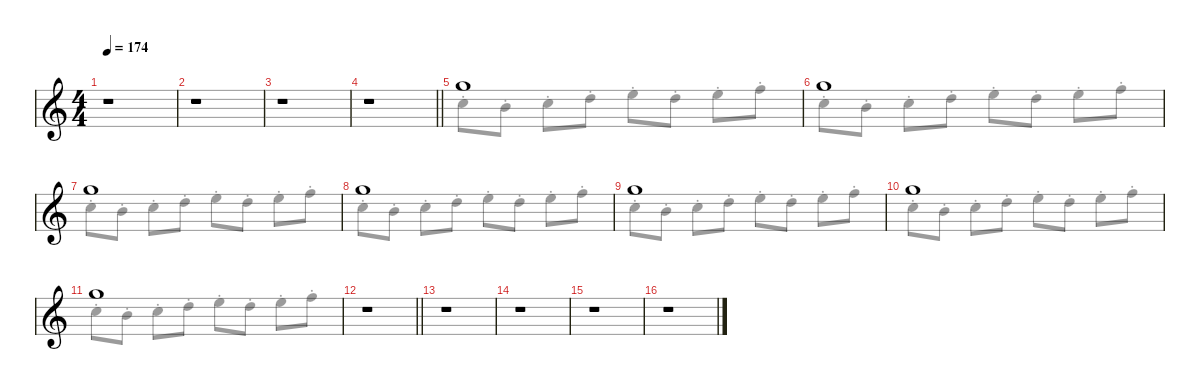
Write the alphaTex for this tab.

\defaultSystemsLayout 4
\hideDynamics
\bracketExtendMode nobrackets
\singleTrackTrackNamePolicy hidden
\multiTrackTrackNamePolicy hidden
\firstSystemTrackNameMode fullname
\firstSystemTrackNameOrientation horizontal
\otherSystemsTrackNameOrientation horizontal
\track ("Piano 2" "pno.") {instrument acousticgrandpiano}
\staff {score}
\tuning (E4 C4 G3 C3 G2 C2)
\voice
\ts (4 4)
\tempo 174
\clef g2
\ks c
r.1{dy fff beam Down} |
r.1{beam Down} |
r.1{beam Down} |
\barLineRight lightlight
r.1{beam Down} |
15.1.1{dy f beam Up} |
15.1.1{beam Up} |
15.1.1{beam Up} |
15.1.1{beam Up} |
15.1.1{beam Up} |
15.1.1{beam Up} |
15.1.1{beam Up} |
\barLineRight lightlight
r.1{beam Down} |
r.1{beam Down} |
r.1{beam Down} |
r.1{beam Down} |
r.1{beam Down}
\voice
\clef g2
\ottava regular
\simile none
\ks c
|
|
|
\barLineRight lightlight
|
12.2{st}.8{beam Down} 11.2{st}.8{beam Down} 12.2{st}.8{beam Down} 14.2{st}.8{beam Down} 16.2{st}.8{beam Down} 14.2{st}.8{beam Down} 16.2{st}.8{beam Down} 17.2{st}.8{beam Down} |
12.2{st}.8{beam Down} 11.2{st}.8{beam Down} 12.2{st}.8{beam Down} 14.2{st}.8{beam Down} 16.2{st}.8{beam Down} 14.2{st}.8{beam Down} 16.2{st}.8{beam Down} 17.2{st}.8{beam Down} |
12.2{st}.8{beam Down} 11.2{st}.8{beam Down} 12.2{st}.8{beam Down} 14.2{st}.8{beam Down} 16.2{st}.8{beam Down} 14.2{st}.8{beam Down} 16.2{st}.8{beam Down} 17.2{st}.8{beam Down} |
12.2{st}.8{beam Down} 11.2{st}.8{beam Down} 12.2{st}.8{beam Down} 14.2{st}.8{beam Down} 16.2{st}.8{beam Down} 14.2{st}.8{beam Down} 16.2{st}.8{beam Down} 17.2{st}.8{beam Down} |
12.2{st}.8{beam Down} 11.2{st}.8{beam Down} 12.2{st}.8{beam Down} 14.2{st}.8{beam Down} 16.2{st}.8{beam Down} 14.2{st}.8{beam Down} 16.2{st}.8{beam Down} 17.2{st}.8{beam Down} |
12.2{st}.8{beam Down} 11.2{st}.8{beam Down} 12.2{st}.8{beam Down} 14.2{st}.8{beam Down} 16.2{st}.8{beam Down} 14.2{st}.8{beam Down} 16.2{st}.8{beam Down} 17.2{st}.8{beam Down} |
12.2{st}.8{beam Down} 11.2{st}.8{beam Down} 12.2{st}.8{beam Down} 14.2{st}.8{beam Down} 16.2{st}.8{beam Down} 14.2{st}.8{beam Down} 16.2{st}.8{beam Down} 17.2{st}.8{beam Down} |
\barLineRight lightlight
|
|
|
|
